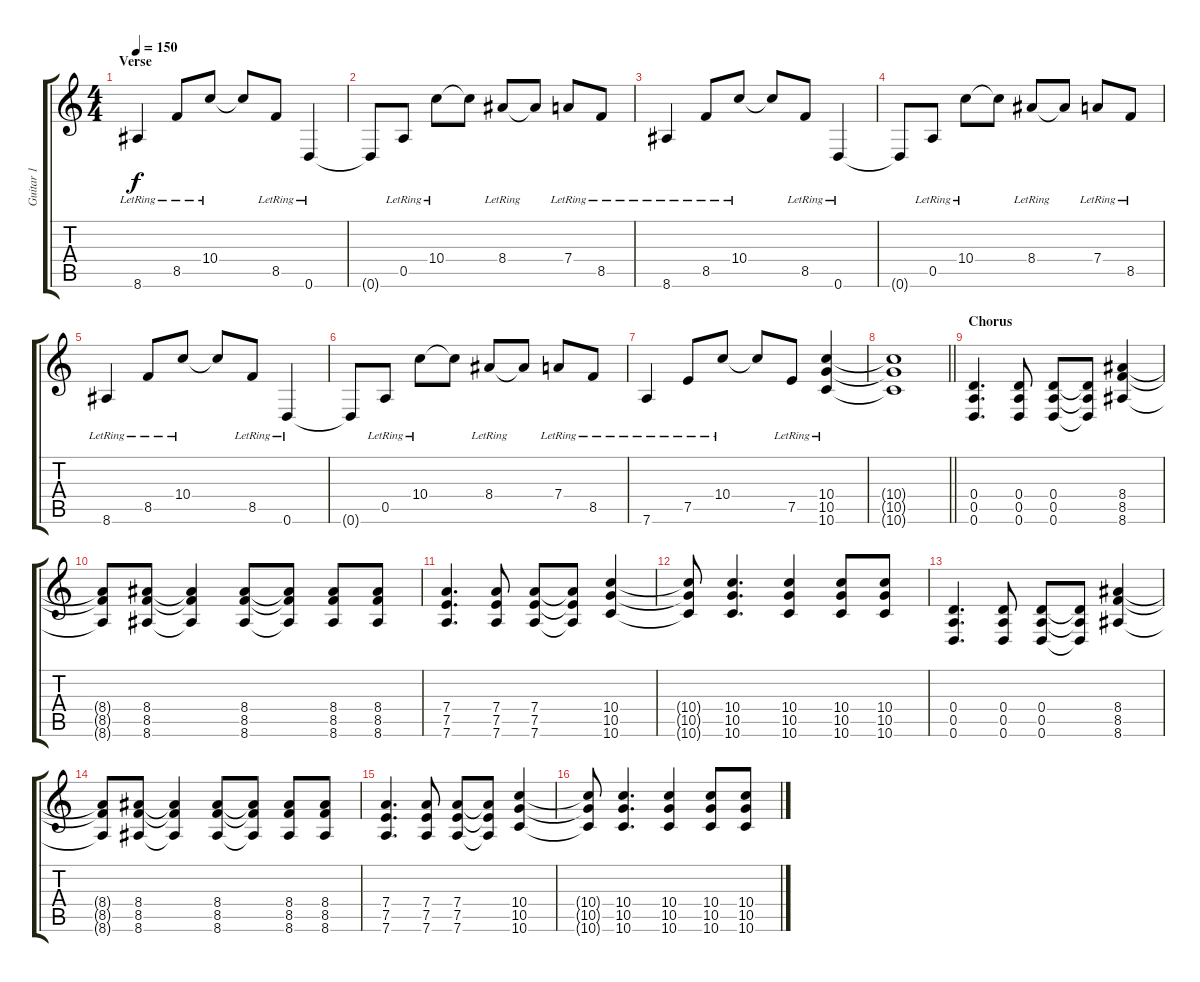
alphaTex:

\track ("Guitar 1" "Guitar 1") {instrument acousticguitarnylon}
\staff {score tabs}
\tuning (E4 B3 G3 D3 A2 D2) {hide}
\ts (4 4)
\section ("" "Verse")
\tempo 150
\clef g2
\ks c
8.6{lr}.4{dy f} 8.5{lr}.8 10.4{lr}.8 10.4{t}.8 8.5{lr}.8 0.6{lr}.4 |
0.6{t}.8 0.5{lr}.8 10.4{lr}.8 10.4{t}.8 8.4{lr}.8 8.4{t}.8 7.4{lr}.8 8.5{lr}.8 |
8.6{lr}.4 8.5{lr}.8 10.4{lr}.8 10.4{t}.8 8.5{lr}.8 0.6{lr}.4 |
0.6{t}.8 0.5{lr}.8 10.4{lr}.8 10.4{t}.8 8.4{lr}.8 8.4{t}.8 7.4{lr}.8 8.5{lr}.8 |
8.6{lr}.4 8.5{lr}.8 10.4{lr}.8 10.4{t}.8 8.5{lr}.8 0.6{lr}.4 |
0.6{t}.8 0.5{lr}.8 10.4{lr}.8 10.4{t}.8 8.4{lr}.8 8.4{t}.8 7.4{lr}.8 8.5{lr}.8 |
7.6{lr}.4 7.5{lr}.8 10.4{lr}.8 10.4{t}.8 7.5{lr}.8 (10.4{lr} 10.5{lr} 10.6{lr}).4 |
\barLineRight lightlight
(10.4{t} 10.5{t} 10.6{t}).1 |
\section ("" "Chorus")
(0.4 0.5 0.6).4{d instrument distortionguitar} (0.4 0.5 0.6).8 (0.4 0.5 0.6).8 (0.4{t} 0.5{t} 0.6{t}).8 (8.4 8.5 8.6).4 |
(8.4{t} 8.5{t} 8.6{t}).8 (8.4 8.5 8.6).8 (8.4{t} 8.5{t} 8.6{t}).4 (8.4 8.5 8.6).8 (8.4{t} 8.5{t} 8.6{t}).8 (8.4 8.5 8.6).8 (8.4 8.5 8.6).8 |
(7.4 7.5 7.6).4{d} (7.4 7.5 7.6).8 (7.4 7.5 7.6).8 (7.4{t} 7.5{t} 7.6{t}).8 (10.4 10.5 10.6).4 |
(10.4{t} 10.5{t} 10.6{t}).8 (10.4 10.5 10.6).4{d} (10.4 10.5 10.6).4 (10.4 10.5 10.6).8 (10.4 10.5 10.6).8 |
(0.4 0.5 0.6).4{d} (0.4 0.5 0.6).8 (0.4 0.5 0.6).8 (0.4{t} 0.5{t} 0.6{t}).8 (8.4 8.5 8.6).4 |
(8.4{t} 8.5{t} 8.6{t}).8 (8.4 8.5 8.6).8 (8.4{t} 8.5{t} 8.6{t}).4 (8.4 8.5 8.6).8 (8.4{t} 8.5{t} 8.6{t}).8 (8.4 8.5 8.6).8 (8.4 8.5 8.6).8 |
(7.4 7.5 7.6).4{d} (7.4 7.5 7.6).8 (7.4 7.5 7.6).8 (7.4{t} 7.5{t} 7.6{t}).8 (10.4 10.5 10.6).4 |
(10.4{t} 10.5{t} 10.6{t}).8 (10.4 10.5 10.6).4{d} (10.4 10.5 10.6).4 (10.4 10.5 10.6).8 (10.4 10.5 10.6).8
